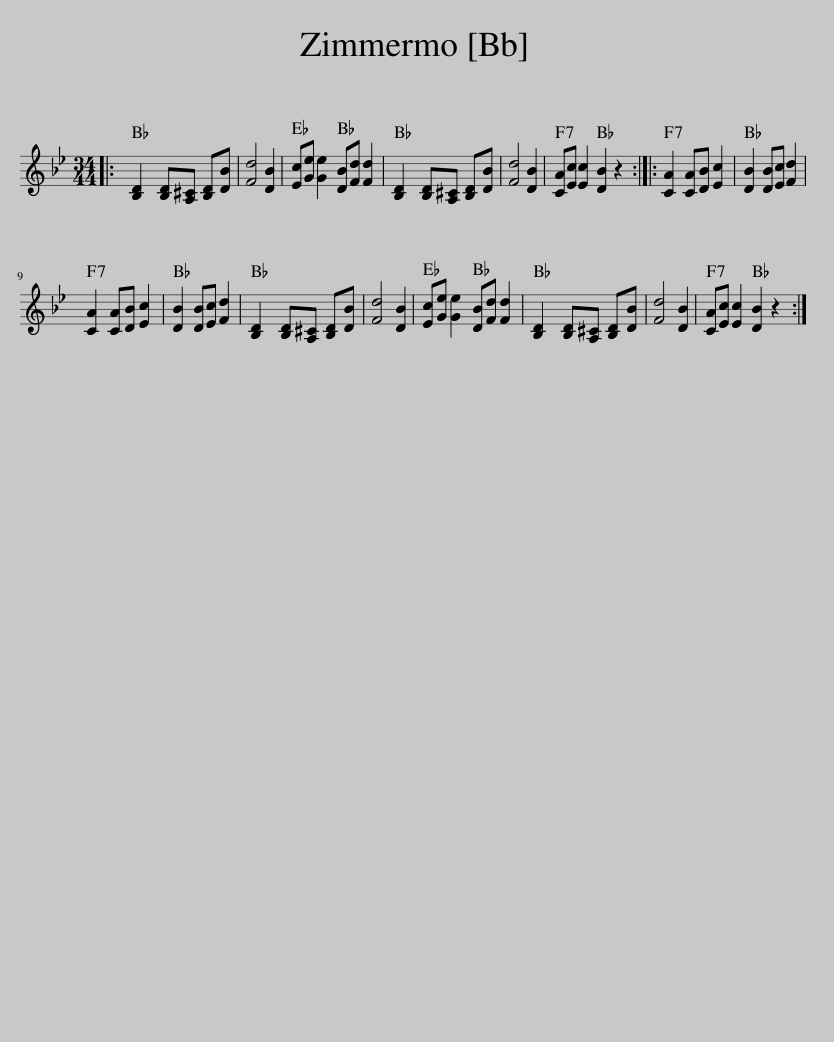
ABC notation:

X:1
L:1/8
M:34/44
I:linebreak $
K:Bb
V:1 treble
V:1
|: [B,D]2 [B,D][A,^C] [B,D][DB] | [Fd]4 [DB]2 | [Ec][Ge] [Ge]2 [DB][Fd] [Fd]2 | [B,D]2 [B,D][A,^C] [B,D][DB] | [Fd]4 [DB]2 | %5
 [CA][Ec] [Ec]2 [DB]2 z2 :: [CA]2 [CA][DB] [Ec]2 | [DB]2 [DB][Ec] [Fd]2 |$ [CA]2 [CA][DB] [Ec]2 | [DB]2 [DB][Ec] [Fd]2 | %10
 [B,D]2 [B,D][A,^C] [B,D][DB] | [Fd]4 [DB]2 | [Ec][Ge] [Ge]2 [DB][Fd] [Fd]2 | [B,D]2 [B,D][A,^C] [B,D][DB] | [Fd]4 [DB]2 | %15
 [CA][Ec] [Ec]2 [DB]2 z2 :| %16
